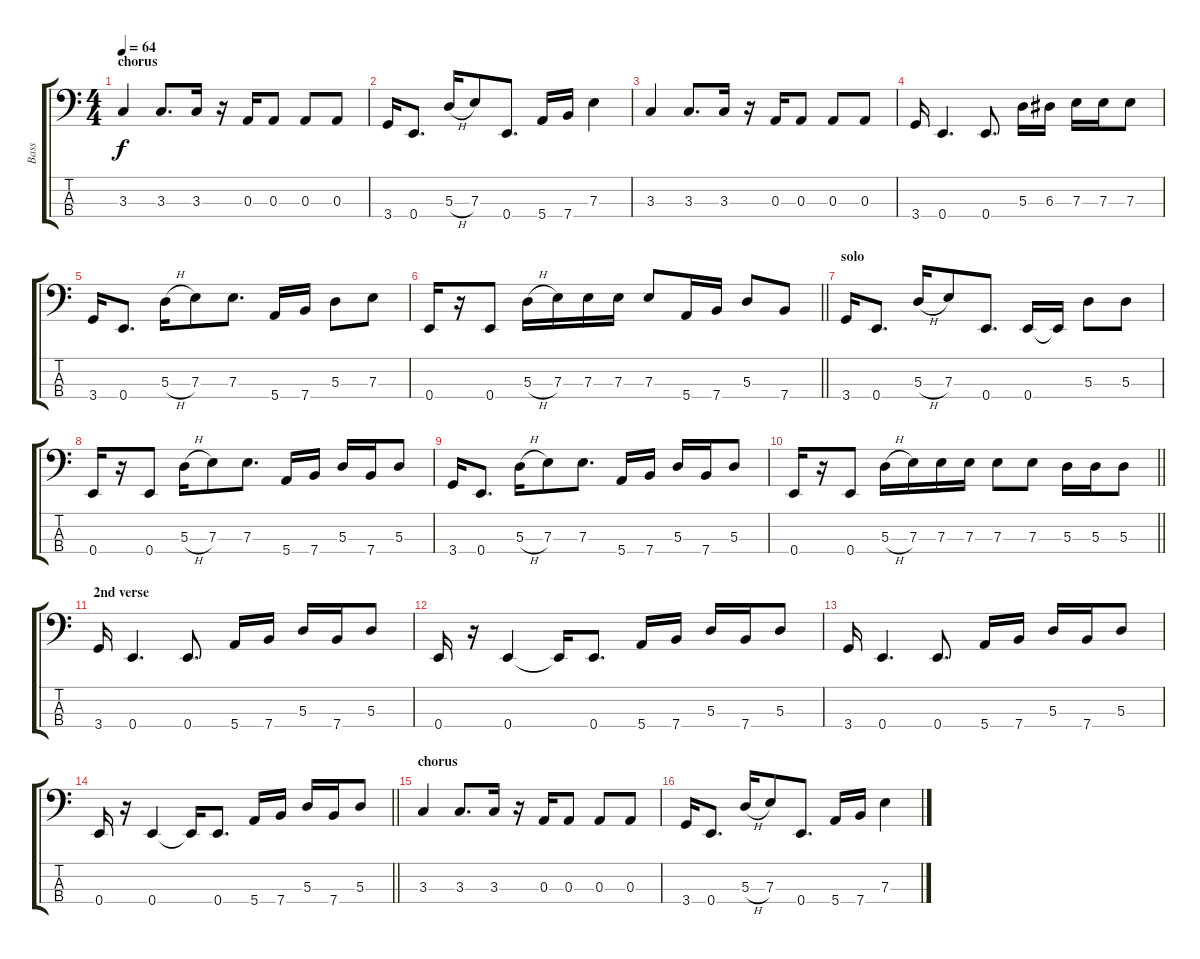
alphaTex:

\track ("Bass" "Bass") {instrument electricbasspick}
\staff {score tabs}
\tuning (G2 D2 A1 E1) {hide}
\ts (4 4)
\section ("" "chorus")
\tempo 64
\clef f4
\ks c
3.3.4{dy f} 3.3.8{d} 3.3.16 r.16 0.3.16 0.3.8 0.3.8 0.3.8 |
3.4.16 0.4.8{d} 5.3{h}.16 7.3.8 0.4.8{d} 5.4.16 7.4.16 7.3.4 |
3.3.4 3.3.8{d} 3.3.16 r.16 0.3.16 0.3.8 0.3.8 0.3.8 |
3.4.16 0.4.4{d} 0.4.8{d} 5.3.16 6.3.16 7.3.16 7.3.16 7.3.8 |
3.4.16 0.4.8{d} 5.3{h}.16 7.3.8 7.3.8{d} 5.4.16 7.4.16 5.3.8 7.3.8 |
\barLineRight lightlight
0.4.16 r.16 0.4.8 5.3{h}.16 7.3.16 7.3.16 7.3.16 7.3.8 5.4.16 7.4.16 5.3.8 7.4.8 |
\section ("" "solo")
3.4.16 0.4.8{d} 5.3{h}.16 7.3.8 0.4.8{d} 0.4.16 0.4{t}.16 5.3.8 5.3.8 |
0.4.16 r.16 0.4.8 5.3{h}.16 7.3.8 7.3.8{d} 5.4.16 7.4.16 5.3.16 7.4.16 5.3.8 |
3.4.16 0.4.8{d} 5.3{h}.16 7.3.8 7.3.8{d} 5.4.16 7.4.16 5.3.16 7.4.16 5.3.8 |
\barLineRight lightlight
0.4.16 r.16 0.4.8 5.3{h}.16 7.3.16 7.3.16 7.3.16 7.3.8 7.3.8 5.3.16 5.3.16 5.3.8 |
\section ("" "2nd verse")
3.4.16 0.4.4{d} 0.4.8{d} 5.4.16 7.4.16 5.3.16 7.4.16 5.3.8 |
0.4.16 r.16 0.4.4 0.4{t}.16 0.4.8{d} 5.4.16 7.4.16 5.3.16 7.4.16 5.3.8 |
3.4.16 0.4.4{d} 0.4.8{d} 5.4.16 7.4.16 5.3.16 7.4.16 5.3.8 |
\barLineRight lightlight
0.4.16 r.16 0.4.4 0.4{t}.16 0.4.8{d} 5.4.16 7.4.16 5.3.16 7.4.16 5.3.8 |
\section ("" "chorus")
3.3.4 3.3.8{d} 3.3.16 r.16 0.3.16 0.3.8 0.3.8 0.3.8 |
3.4.16 0.4.8{d} 5.3{h}.16 7.3.8 0.4.8{d} 5.4.16 7.4.16 7.3.4
